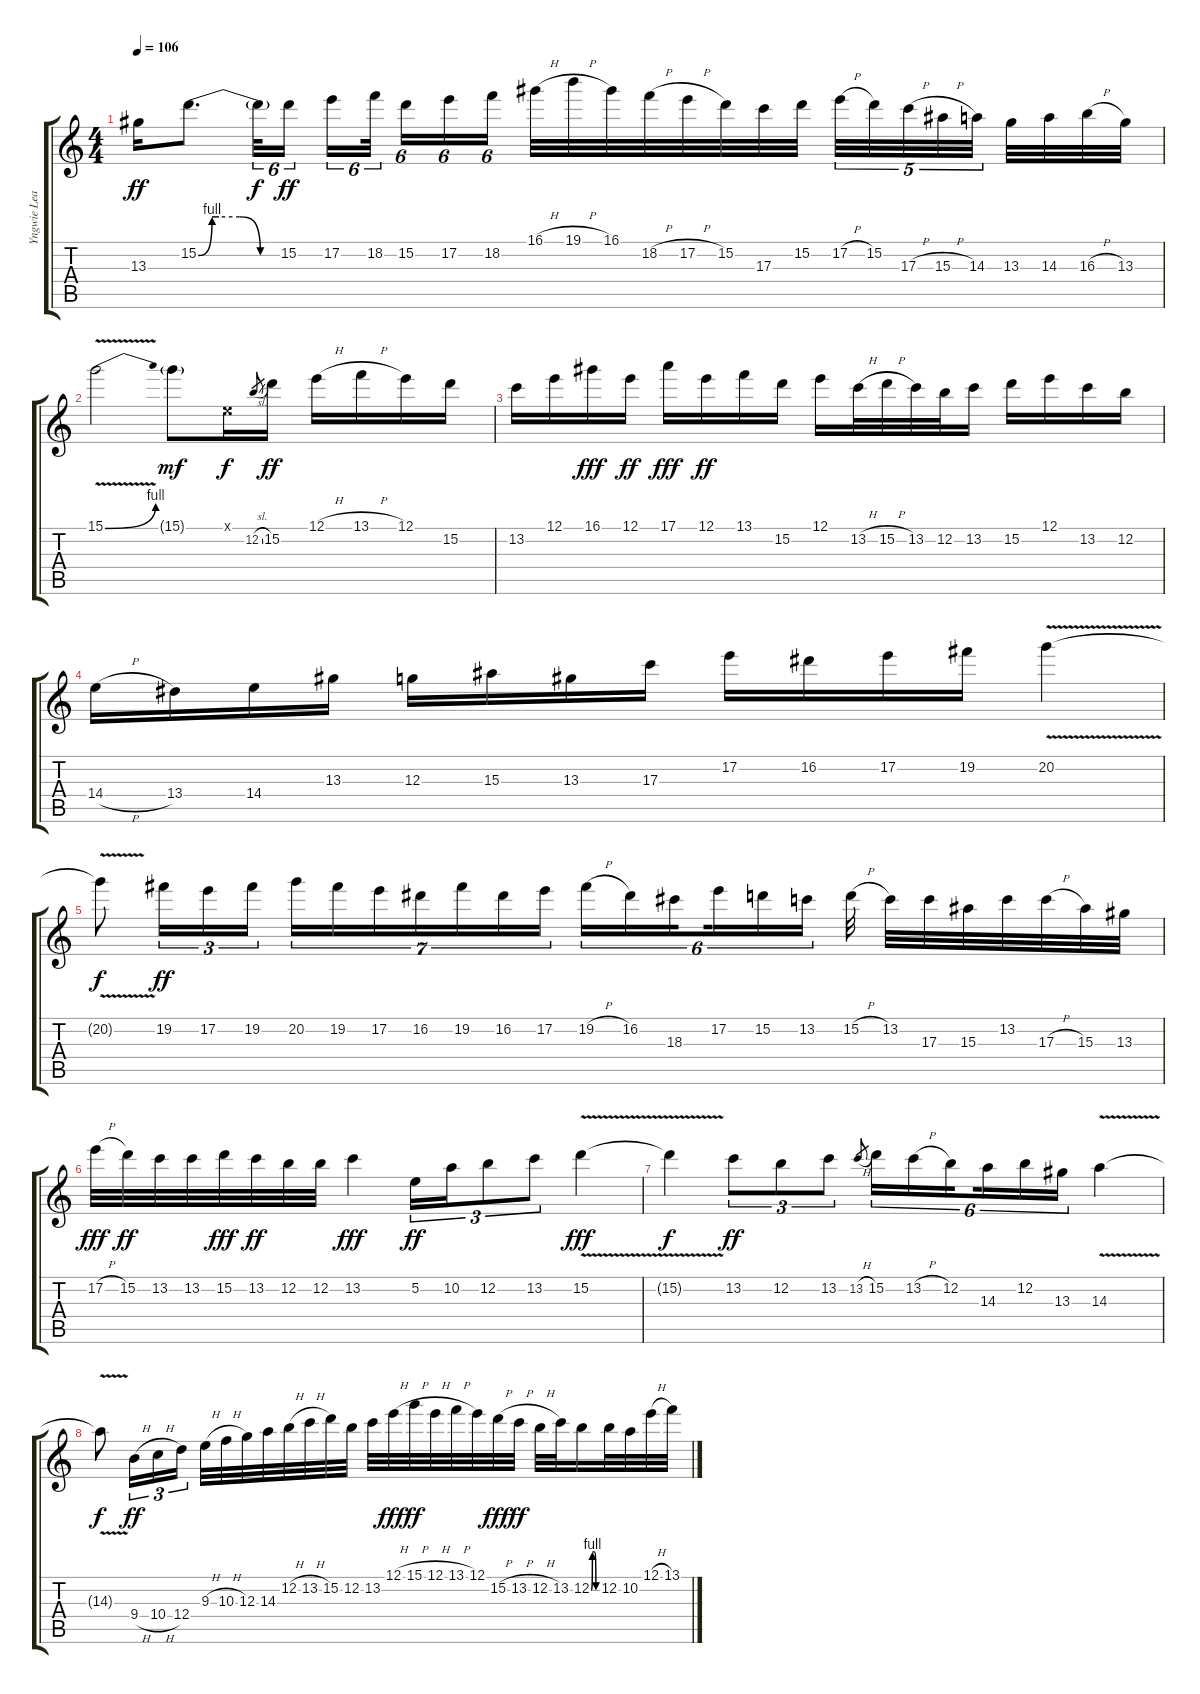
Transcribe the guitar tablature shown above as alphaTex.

\track ("Yngwie Lead" "Yngwie Lea") {instrument overdrivenguitar}
\staff {score tabs}
\tuning (E4 B3 G3 D3 A2 E2) {hide}
\ts (4 4)
\tempo 106
\clef g2
\ks c
13.3.16{dy ff} 15.2{be (custom 0 0 10 4 15 4 30 4 45 0 60 0)}.8{d} 15.2{t}.32{tu (6 4) dy f} 15.2.16{tu (6 4) dy ff beam splitsecondary} 17.2.16{tu (6 4)} 18.2.32{tu (6 4) beam splitsecondary} 15.2.16{tu (6 4)} 17.2.16{tu (6 4)} 18.2.16{tu (6 4)} 16.1{h}.32 19.1{h}.32 16.1.32 18.2{h}.32 17.2{h}.32 15.2.32 17.3.32 15.2.32 17.2{h}.32{tu (5 4)} 15.2.32{tu (5 4)} 17.3{h}.32{tu (5 4)} 15.3{h}.32{tu (5 4)} 14.3.32{tu (5 4) beam splitsecondary} 13.3.32 14.3.32 16.3{h}.32 13.3.32 |
15.1{be (bend 0 0 60 4) v}.2 15.1{g}.8{dy mf} 0.1{x}.16{dy f} 12.2{sl}.8{gr} 15.2.16{dy ff} 12.1{h}.16 13.1{h}.16 12.1.16 15.2.16 |
13.2.16 12.1.16 16.1.16{dy fff} 12.1.16{dy ff} 17.1.16{dy fff} 12.1.16{dy ff} 13.1.16 15.2.16 12.1.16 13.2{h}.32 15.2{h}.32 13.2.32 12.2.32 13.2.16 15.2.16 12.1.16 13.2.16 12.2.16 |
14.4{h}.16 13.4.16 14.4.16 13.3.16 12.3.16 15.3.16 13.3.16 17.3.16 17.2.16 16.2.16 17.2.16 19.2.16 20.2{v}.4 |
20.2{t}.8{dy f} 19.2.16{tu (3 2) dy ff} 17.2.16{tu (3 2)} 19.2.16{tu (3 2)} 20.2.16{tu (7 4)} 19.2.16{tu (7 4)} 17.2.16{tu (7 4)} 16.2.16{tu (7 4)} 19.2.16{tu (7 4)} 16.2.16{tu (7 4)} 17.2.16{tu (7 4)} 19.2{h}.16{tu (6 4)} 16.2.16{tu (6 4)} 18.3.16{tu (6 4) beam splitsecondary} 17.2.16{tu (6 4)} 15.2.16{tu (6 4)} 13.2.16{tu (6 4)} 15.2{h}.32 13.2.32 17.3.32 15.3.32 13.2.32 17.3{h}.32 15.3.32 13.3.32 |
17.2{h}.32{dy fff} 15.2.32{dy ff} 13.2.32 13.2.32 15.2.32{dy fff} 13.2.32{dy ff} 12.2.32 12.2.32 13.2.4{dy fff} 5.2.16{tu (3 2) dy ff} 10.2.16{tu (3 2)} 12.2.8{tu (3 2)} 13.2.8{tu (3 2)} 15.2{v}.4{dy fff} |
15.2{t}.4{dy f} 13.2.8{tu (3 2) dy ff} 12.2.8{tu (3 2)} 13.2.8{tu (3 2)} 13.2{h}.8{gr} 15.2.16{tu (6 4)} 13.2{h}.16{tu (6 4)} 12.2.16{tu (6 4) beam splitsecondary} 14.3.16{tu (6 4)} 12.2.16{tu (6 4)} 13.3.16{tu (6 4)} 14.3{v}.4 |
14.3{t}.8{dy f} 9.4{h}.16{tu (3 2) dy ff} 10.4{h}.16{tu (3 2)} 12.4.16{tu (3 2)} 9.3{h}.32 10.3{h}.32 12.3.32 14.3.32 12.2{h}.32 13.2{h}.32 15.2.32 12.2.32 13.2.32 12.1{h}.32{dy fff} 15.1{h}.32{dy ff} 12.1{h}.32 13.1{h}.32 12.1.32 15.2{h}.32{dy fff} 13.2{h}.32{dy ff} 12.2{h}.32 13.2.32 12.2{be (custom 0 0 10 4 15 4 30 4 45 0 60 0)}.16 12.2.32 10.2.32 12.1{h}.32 13.1.32
